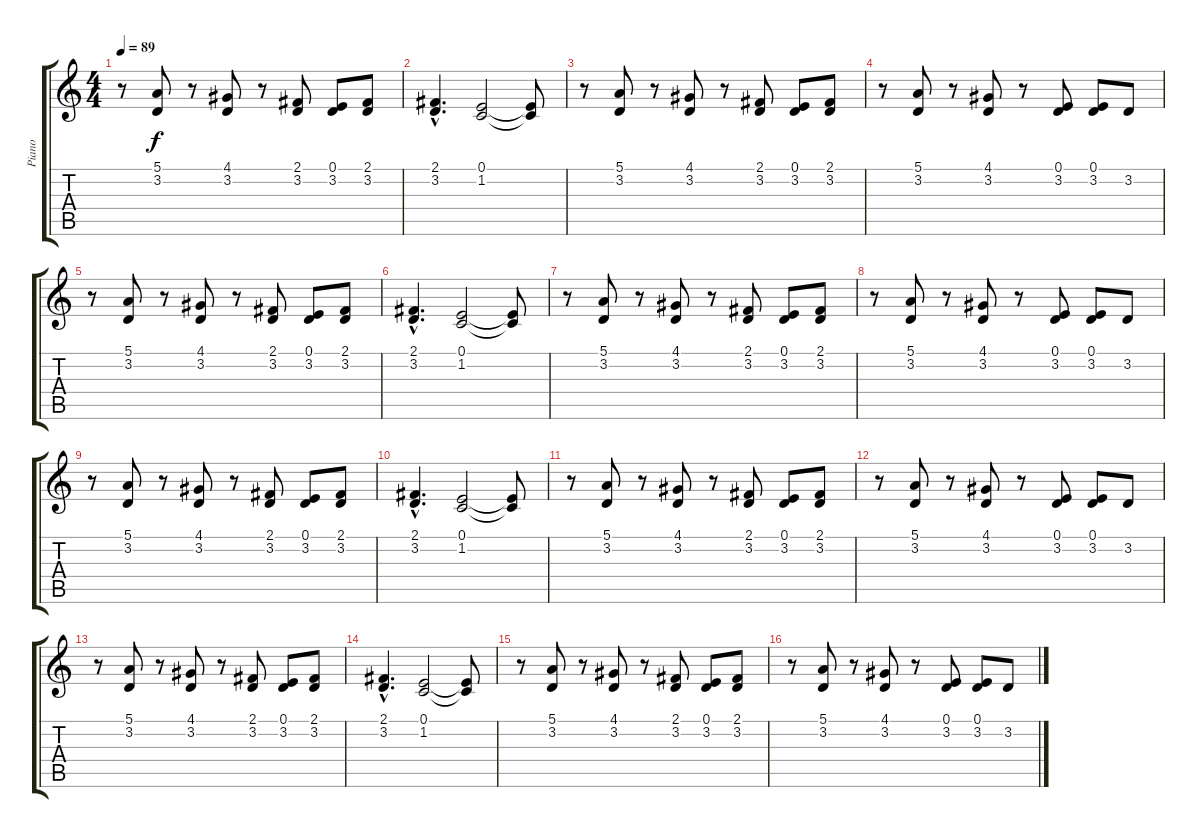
\track ("Piano" "Piano") {instrument acousticgrandpiano}
\staff {score tabs}
\tuning (E4 B3 G3 D3 A2 E2) {hide}
\ts (4 4)
\tempo 89
\clef g2
\ks c
r.8{dy f} (5.1 3.2).8 r.8 (4.1 3.2).8 r.8 (2.1 3.2).8 (0.1 3.2).8 (2.1 3.2).8 |
(2.1{hac} 3.2{hac}).4{d} (0.1 1.2).2 (0.1{t} 1.2{t}).8 |
r.8 (5.1 3.2).8 r.8 (4.1 3.2).8 r.8 (2.1 3.2).8 (0.1 3.2).8 (2.1 3.2).8 |
r.8 (5.1 3.2).8 r.8 (4.1 3.2).8 r.8 (0.1 3.2).8 (0.1 3.2).8 3.2.8 |
r.8 (5.1 3.2).8 r.8 (4.1 3.2).8 r.8 (2.1 3.2).8 (0.1 3.2).8 (2.1 3.2).8 |
(2.1{hac} 3.2{hac}).4{d} (0.1 1.2).2 (0.1{t} 1.2{t}).8 |
r.8 (5.1 3.2).8 r.8 (4.1 3.2).8 r.8 (2.1 3.2).8 (0.1 3.2).8 (2.1 3.2).8 |
r.8 (5.1 3.2).8 r.8 (4.1 3.2).8 r.8 (0.1 3.2).8 (0.1 3.2).8 3.2.8 |
r.8 (5.1 3.2).8 r.8 (4.1 3.2).8 r.8 (2.1 3.2).8 (0.1 3.2).8 (2.1 3.2).8 |
(2.1{hac} 3.2{hac}).4{d volume 16 balance 4} (0.1 1.2).2 (0.1{t} 1.2{t}).8 |
r.8 (5.1 3.2).8 r.8 (4.1 3.2).8 r.8 (2.1 3.2).8 (0.1 3.2).8 (2.1 3.2).8 |
r.8 (5.1 3.2).8 r.8 (4.1 3.2).8 r.8 (0.1 3.2).8 (0.1 3.2).8 3.2.8 |
r.8 (5.1 3.2).8 r.8 (4.1 3.2).8 r.8 (2.1 3.2).8 (0.1 3.2).8 (2.1 3.2).8 |
(2.1{hac} 3.2{hac}).4{d} (0.1 1.2).2 (0.1{t} 1.2{t}).8 |
r.8 (5.1 3.2).8 r.8 (4.1 3.2).8 r.8 (2.1 3.2).8 (0.1 3.2).8 (2.1 3.2).8 |
r.8 (5.1 3.2).8 r.8 (4.1 3.2).8 r.8 (0.1 3.2).8 (0.1 3.2).8 3.2.8
